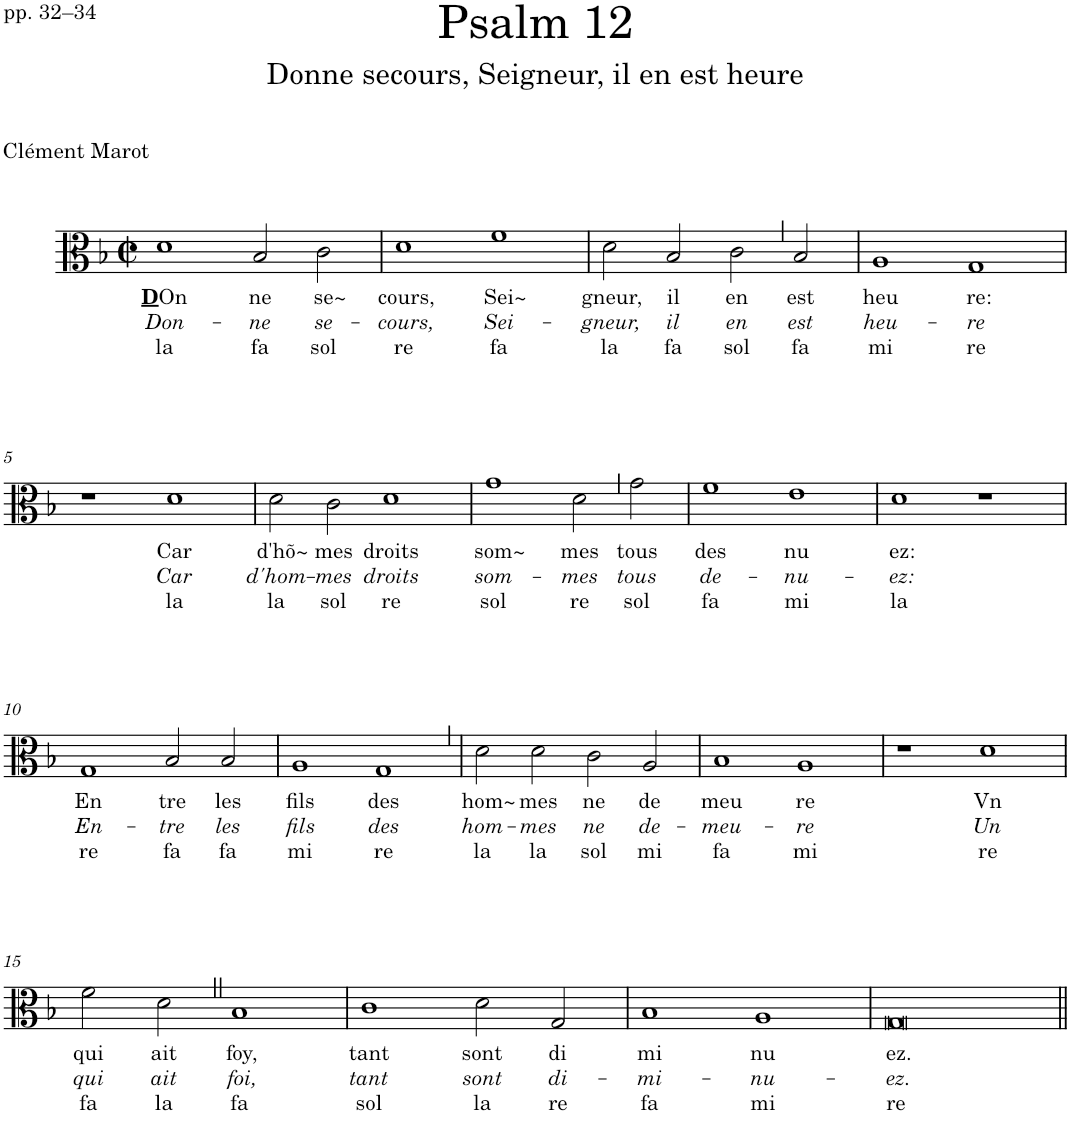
**kern	**text	**text	**text
*part1	*part1	*part1	*part1
*staff1	*staff1	*staff1	*staff1
*I"Voice	*	*	*
*I'Vo.	*	*	*
*clefC3	*	*	*
*k[b-]	*	*	*
*M4/2	*	*	*
*met(c|)	*	*	*
=1	=1	=1	=1
!	!LO:LY:b	!LO:LY:b	!LO:LY:b
1d	D On	Don-	la
!	!LO:LY:b	!LO:LY:b	!LO:LY:b
2B-/	ne	-ne	fa
!	!LO:LY:b	!LO:LY:b	!LO:LY:b
2c\	se~	se-	sol
=2	=2	=2	=2
!	!LO:LY:b	!LO:LY:b	!LO:LY:b
1d	cours,	-cours,	re
!	!LO:LY:b	!LO:LY:b	!LO:LY:b
1f	Sei~	Sei-	fa
=3	=3	=3	=3
!	!LO:LY:b	!LO:LY:b	!LO:LY:b
2d\	gneur,	-gneur,	la
!	!LO:LY:b	!LO:LY:b	!LO:LY:b
2B-/	il	il	fa
!	!LO:LY:b	!LO:LY:b	!LO:LY:b
2cZ\	en	en	sol
!	!LO:LY:b	!LO:LY:b	!LO:LY:b
2B-/	est	est	fa
=4	=4	=4	=4
!	!LO:LY:b	!LO:LY:b	!LO:LY:b
1A	heu	heu-	mi
!	!LO:LY:b	!LO:LY:b	!LO:LY:b
1G	re:	-re	re
!!LO:LB:g=z
=5	=5	=5	=5
1r	.	.	.
!	!LO:LY:b	!LO:LY:b	!LO:LY:b
1d	Car	Car	la
=6	=6	=6	=6
!	!LO:LY:b	!LO:LY:b	!LO:LY:b
2d\	d'hõ~	d'hom-	la
!	!LO:LY:b	!LO:LY:b	!LO:LY:b
2c\	mes	-mes	sol
!	!LO:LY:b	!LO:LY:b	!LO:LY:b
1d	droits	droits	re
=7	=7	=7	=7
!	!LO:LY:b	!LO:LY:b	!LO:LY:b
1g	som~	som-	sol
!	!LO:LY:b	!LO:LY:b	!LO:LY:b
2dZ\	mes	-mes	re
!	!LO:LY:b	!LO:LY:b	!LO:LY:b
2g\	tous	tous	sol
=8	=8	=8	=8
!	!LO:LY:b	!LO:LY:b	!LO:LY:b
1f	des	de-	fa
!	!LO:LY:b	!LO:LY:b	!LO:LY:b
1e	nu	-nu-	mi
=9	=9	=9	=9
!	!LO:LY:b	!LO:LY:b	!LO:LY:b
1d	ez:	-ez:	la
1r	.	.	.
!!LO:LB:g=z
=10	=10	=10	=10
!	!LO:LY:b	!LO:LY:b	!LO:LY:b
1G	En	En-	re
!	!LO:LY:b	!LO:LY:b	!LO:LY:b
2B-/	tre	-tre	fa
!	!LO:LY:b	!LO:LY:b	!LO:LY:b
2B-/	les	les	fa
=11	=11	=11	=11
!	!LO:LY:b	!LO:LY:b	!LO:LY:b
1A	fils	fils	mi
!	!LO:LY:b	!LO:LY:b	!LO:LY:b
1GZ	des	des	re
=12	=12	=12	=12
!	!LO:LY:b	!LO:LY:b	!LO:LY:b
2d\	hom~	hom-	la
!	!LO:LY:b	!LO:LY:b	!LO:LY:b
2d\	mes	-mes	la
!	!LO:LY:b	!LO:LY:b	!LO:LY:b
2c\	ne	ne	sol
!	!LO:LY:b	!LO:LY:b	!LO:LY:b
2A/	de	de-	mi
=13	=13	=13	=13
!	!LO:LY:b	!LO:LY:b	!LO:LY:b
1B-	meu	-meu-	fa
!	!LO:LY:b	!LO:LY:b	!LO:LY:b
1A	re	-re	mi
=14	=14	=14	=14
1r	.	.	.
!	!LO:LY:b	!LO:LY:b	!LO:LY:b
1d	Vn	Un	re
!!LO:LB:g=z
=15	=15	=15	=15
!	!LO:LY:b	!LO:LY:b	!LO:LY:b
2f\	qui	qui	fa
!	!LO:LY:b	!LO:LY:b	!LO:LY:b
2dZ\	ait	ait	la
!	!LO:LY:b	!LO:LY:b	!LO:LY:b
1B-	foy,	foi,	fa
=16	=16	=16	=16
!	!LO:LY:b	!LO:LY:b	!LO:LY:b
1c	tant	tant	sol
!	!LO:LY:b	!LO:LY:b	!LO:LY:b
2d\	sont	sont	la
!	!LO:LY:b	!LO:LY:b	!LO:LY:b
2G/	di	di-	re
=17	=17	=17	=17
!	!LO:LY:b	!LO:LY:b	!LO:LY:b
1B-	mi	-mi-	fa
!	!LO:LY:b	!LO:LY:b	!LO:LY:b
1A	nu	-nu-	mi
=18	=18	=18	=18
!	!LO:LY:b	!LO:LY:b	!LO:LY:b
0G	ez.	-ez.	re
=||	=||	=||	=||
*-	*-	*-	*-
